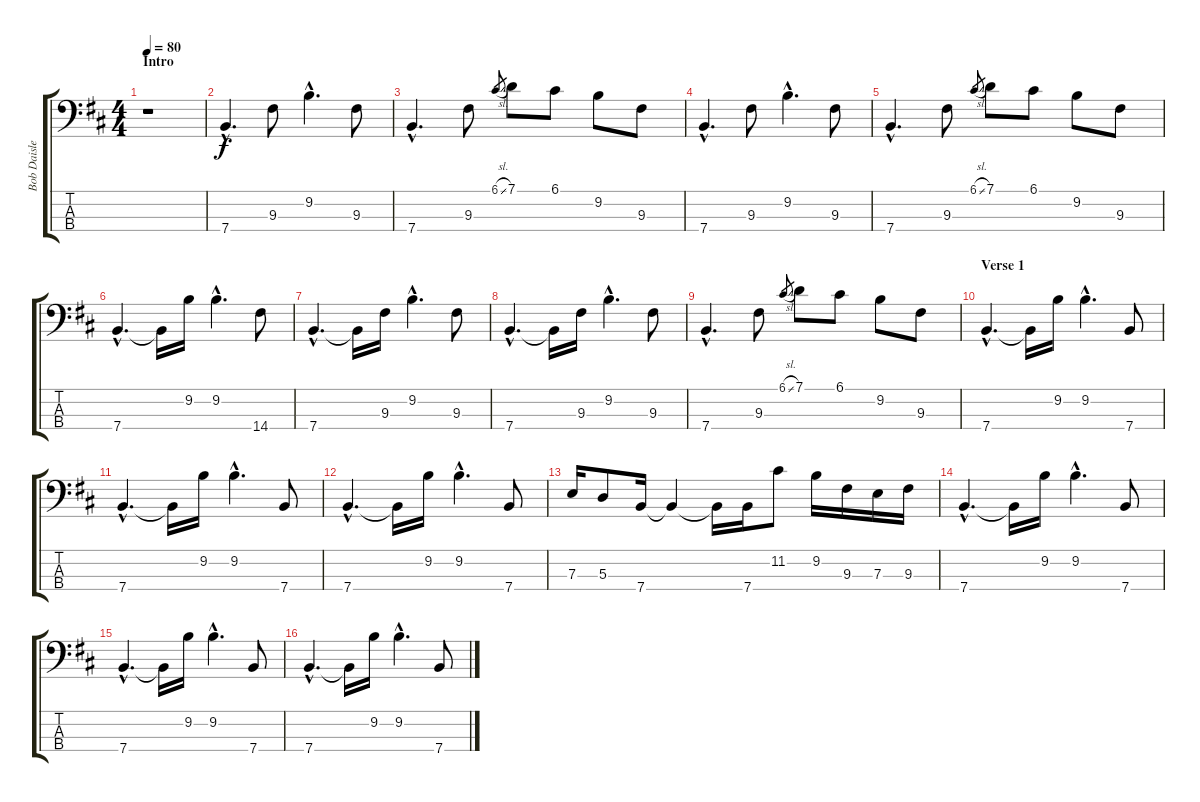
\track ("Bob Daisley" "Bob Daisle") {instrument fretlessbass}
\staff {score tabs}
\tuning (G2 D2 A1 E1) {hide}
\ts (4 4)
\section ("" "Intro")
\tempo 80
\clef f4
\ks bminor
r.1{dy f instrument fretlessbass} |
7.4{hac}.4{d} 9.3.8 9.2{hac}.4{d} 9.3.8 |
7.4{hac}.4{d} 9.3.8 6.1{sl}.8{gr} 7.1.8 6.1.8 9.2.8 9.3.8 |
7.4{hac}.4{d} 9.3.8 9.2{hac}.4{d} 9.3.8 |
7.4{hac}.4{d} 9.3.8 6.1{sl}.8{gr} 7.1.8 6.1.8 9.2.8 9.3.8 |
7.4{hac}.4{d} 7.4{t}.16 9.2.16 9.2{hac}.4{d} 14.4.8 |
7.4{hac}.4{d} 7.4{t}.16 9.3.16 9.2{hac}.4{d} 9.3.8 |
7.4{hac}.4{d} 7.4{t}.16 9.3.16 9.2{hac}.4{d} 9.3.8 |
7.4{hac}.4{d} 9.3.8 6.1{sl}.8{gr} 7.1.8 6.1.8 9.2.8 9.3.8 |
\section ("" "Verse 1")
7.4{hac}.4{d} 7.4{t}.16 9.2.16 9.2{hac}.4{d} 7.4.8 |
7.4{hac}.4{d} 7.4{t}.16 9.2.16 9.2{hac}.4{d} 7.4.8 |
7.4{hac}.4{d} 7.4{t}.16 9.2.16 9.2{hac}.4{d} 7.4.8 |
7.3.16 5.3.8 7.4.16 7.4{t}.4 7.4{t}.16 7.4.16 11.2.8 9.2.16 9.3.16 7.3.16 9.3.16 |
7.4{hac}.4{d} 7.4{t}.16 9.2.16 9.2{hac}.4{d} 7.4.8 |
7.4{hac}.4{d} 7.4{t}.16 9.2.16 9.2{hac}.4{d} 7.4.8 |
7.4{hac}.4{d} 7.4{t}.16 9.2.16 9.2{hac}.4{d} 7.4.8
